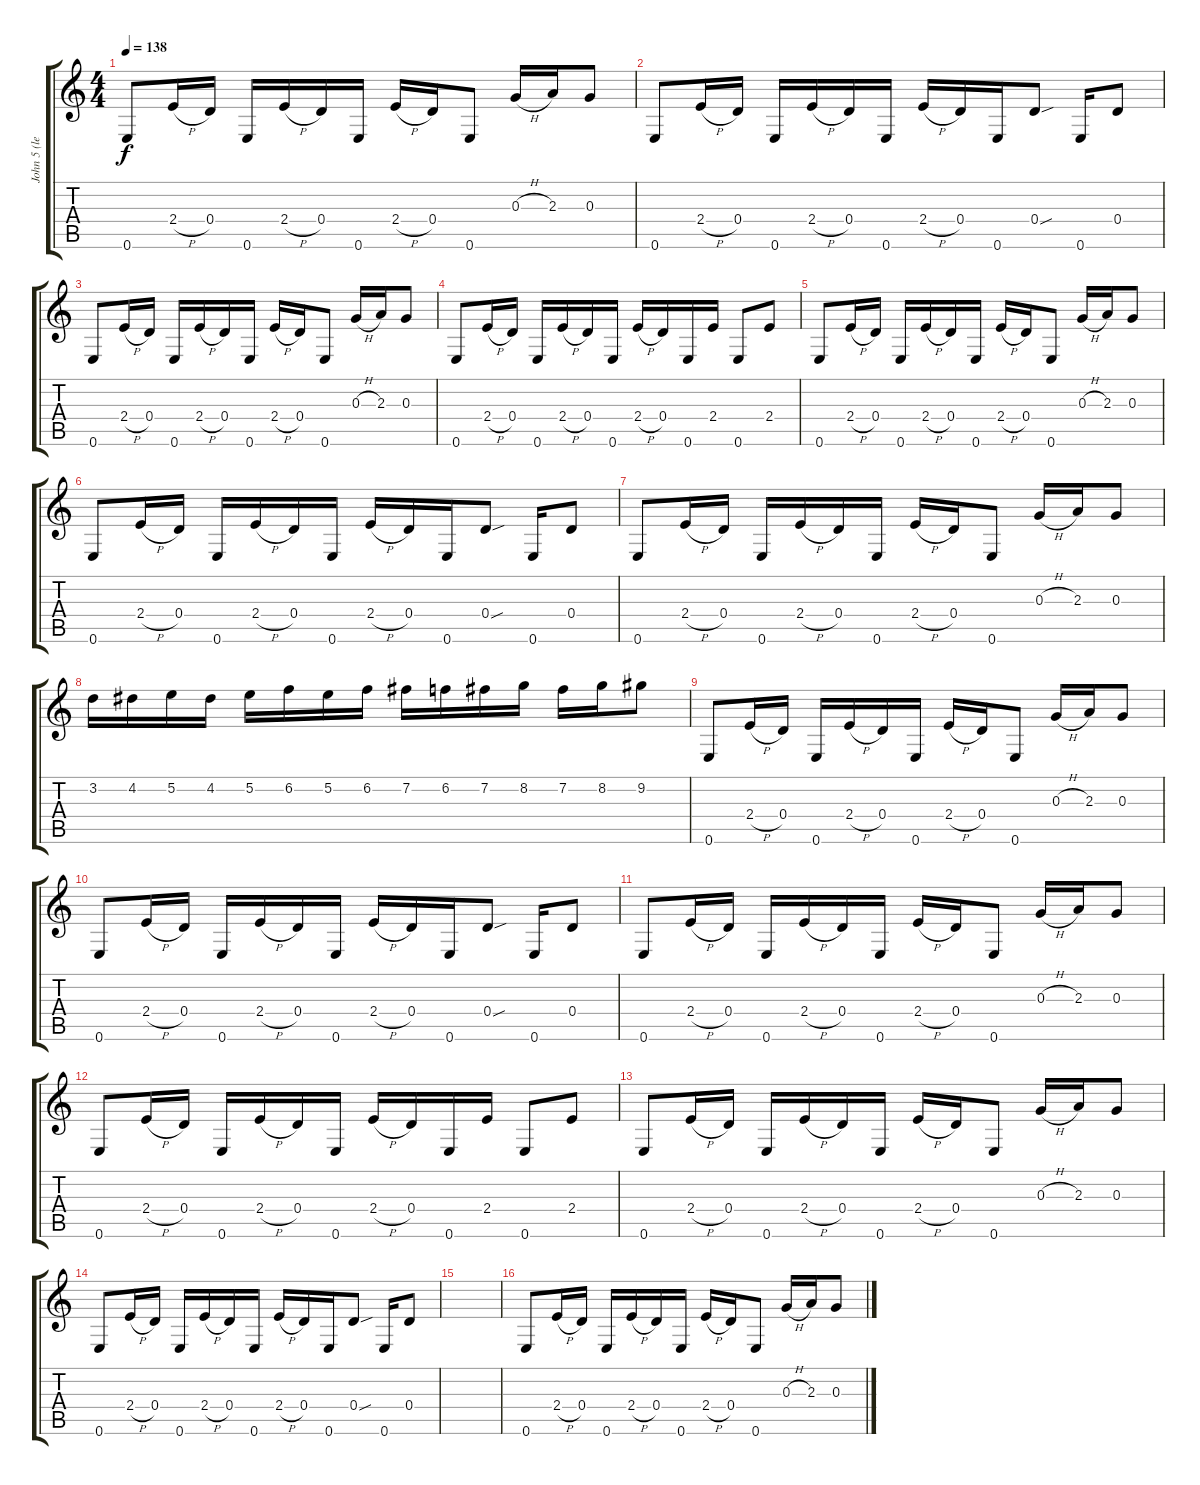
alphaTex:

\track ("John 5 (lead 2)" "John 5 (le") {instrument distortionguitar}
\staff {score tabs}
\tuning (E4 B3 G3 D3 A2 E2) {hide}
\ts (4 4)
\tempo 138
\clef g2
\ks c
0.6.8{dy f instrument banjo} 2.4{h}.16 0.4.16 0.6.16 2.4{h}.16 0.4.16 0.6.16 2.4{h}.16 0.4.16 0.6.8 0.3{h}.16 2.3.16 0.3.8 |
0.6.8 2.4{h}.16 0.4.16 0.6.16 2.4{h}.16 0.4.16 0.6.16 2.4{h}.16 0.4.16 0.6.16 0.4{sou}.8 0.6.16 0.4.8 |
0.6.8 2.4{h}.16 0.4.16 0.6.16 2.4{h}.16 0.4.16 0.6.16 2.4{h}.16 0.4.16 0.6.8 0.3{h}.16 2.3.16 0.3.8 |
0.6.8 2.4{h}.16 0.4.16 0.6.16 2.4{h}.16 0.4.16 0.6.16 2.4{h}.16 0.4.16 0.6.16 2.4.16 0.6.8 2.4.8 |
0.6.8 2.4{h}.16 0.4.16 0.6.16 2.4{h}.16 0.4.16 0.6.16 2.4{h}.16 0.4.16 0.6.8 0.3{h}.16 2.3.16 0.3.8 |
0.6.8 2.4{h}.16 0.4.16 0.6.16 2.4{h}.16 0.4.16 0.6.16 2.4{h}.16 0.4.16 0.6.16 0.4{sou}.8 0.6.16 0.4.8 |
0.6.8 2.4{h}.16 0.4.16 0.6.16 2.4{h}.16 0.4.16 0.6.16 2.4{h}.16 0.4.16 0.6.8 0.3{h}.16 2.3.16 0.3.8 |
3.2.16 4.2.16 5.2.16 4.2.16 5.2.16 6.2.16 5.2.16 6.2.16 7.2.16 6.2.16 7.2.16 8.2.16 7.2.16 8.2.16 9.2.8 |
0.6.8 2.4{h}.16 0.4.16 0.6.16 2.4{h}.16 0.4.16 0.6.16 2.4{h}.16 0.4.16 0.6.8 0.3{h}.16 2.3.16 0.3.8 |
0.6.8 2.4{h}.16 0.4.16 0.6.16 2.4{h}.16 0.4.16 0.6.16 2.4{h}.16 0.4.16 0.6.16 0.4{sou}.8 0.6.16 0.4.8 |
0.6.8 2.4{h}.16 0.4.16 0.6.16 2.4{h}.16 0.4.16 0.6.16 2.4{h}.16 0.4.16 0.6.8 0.3{h}.16 2.3.16 0.3.8 |
0.6.8 2.4{h}.16 0.4.16 0.6.16 2.4{h}.16 0.4.16 0.6.16 2.4{h}.16 0.4.16 0.6.16 2.4.16 0.6.8 2.4.8 |
0.6.8 2.4{h}.16 0.4.16 0.6.16 2.4{h}.16 0.4.16 0.6.16 2.4{h}.16 0.4.16 0.6.8 0.3{h}.16 2.3.16 0.3.8 |
0.6.8 2.4{h}.16 0.4.16 0.6.16 2.4{h}.16 0.4.16 0.6.16 2.4{h}.16 0.4.16 0.6.16 0.4{sou}.8 0.6.16 0.4.8 |
|
0.6.8{instrument distortionguitar} 2.4{h}.16 0.4.16 0.6.16 2.4{h}.16 0.4.16 0.6.16 2.4{h}.16 0.4.16 0.6.8 0.3{h}.16 2.3.16 0.3.8
